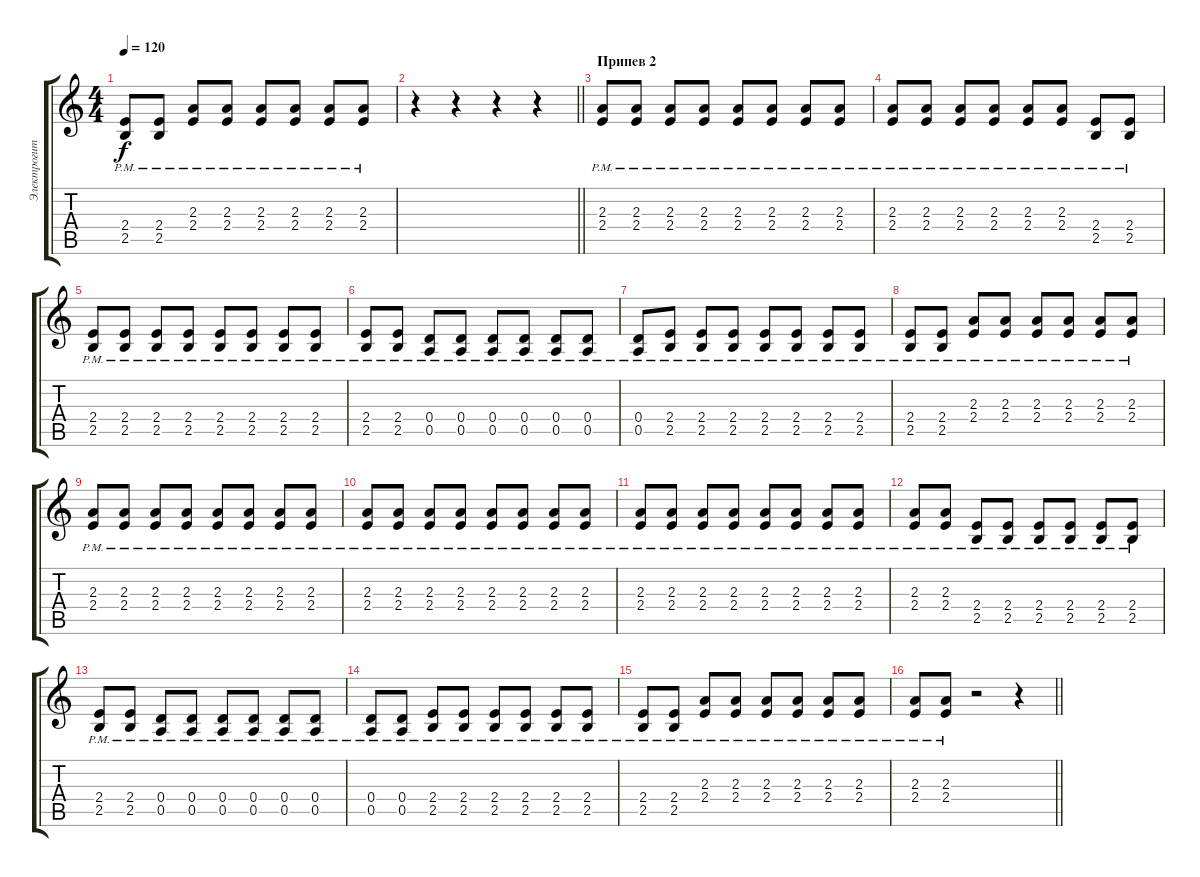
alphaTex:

\track ("Электрогитара 2" "Электрогит") {instrument distortionguitar}
\staff {score tabs}
\tuning (E4 B3 G3 D3 A2 E2) {hide}
\ts (4 4)
\tempo 120
\clef g2
\ks c
(2.4{pm} 2.5).8{dy f} (2.4{pm} 2.5{pm}).8 (2.3{pm} 2.4{pm}).8 (2.3{pm} 2.4{pm}).8 (2.3{pm} 2.4{pm}).8 (2.3{pm} 2.4{pm}).8 (2.3{pm} 2.4{pm}).8 (2.3{pm} 2.4{pm}).8 |
\barLineRight lightlight
r.4 r.4 r.4 r.4 |
\section ("" "Припев 2")
(2.3{pm} 2.4{pm}).8 (2.3{pm} 2.4{pm}).8 (2.3{pm} 2.4{pm}).8 (2.3{pm} 2.4{pm}).8 (2.3{pm} 2.4{pm}).8 (2.3{pm} 2.4{pm}).8 (2.3{pm} 2.4{pm}).8 (2.3{pm} 2.4{pm}).8 |
(2.3{pm} 2.4{pm}).8 (2.3{pm} 2.4{pm}).8 (2.3{pm} 2.4{pm}).8 (2.3{pm} 2.4{pm}).8 (2.3{pm} 2.4{pm}).8 (2.3{pm} 2.4{pm}).8 (2.4{pm} 2.5{pm}).8 (2.4{pm} 2.5{pm}).8 |
(2.4{pm} 2.5{pm}).8 (2.4{pm} 2.5{pm}).8 (2.4{pm} 2.5{pm}).8 (2.4{pm} 2.5{pm}).8 (2.4{pm} 2.5{pm}).8 (2.4{pm} 2.5{pm}).8 (2.4{pm} 2.5{pm}).8 (2.4{pm} 2.5{pm}).8 |
(2.4{pm} 2.5{pm}).8 (2.4{pm} 2.5{pm}).8 (0.4{pm} 0.5{pm}).8 (0.4{pm} 0.5{pm}).8 (0.4{pm} 0.5{pm}).8 (0.4{pm} 0.5{pm}).8 (0.4{pm} 0.5{pm}).8 (0.4{pm} 0.5{pm}).8 |
(0.4{pm} 0.5{pm}).8 (2.4{pm} 2.5{pm}).8 (2.4{pm} 2.5{pm}).8 (2.4{pm} 2.5{pm}).8 (2.4{pm} 2.5{pm}).8 (2.4{pm} 2.5{pm}).8 (2.4{pm} 2.5{pm}).8 (2.4{pm} 2.5{pm}).8 |
(2.4{pm} 2.5{pm}).8 (2.4{pm} 2.5{pm}).8 (2.3{pm} 2.4{pm}).8 (2.3{pm} 2.4{pm}).8 (2.3{pm} 2.4{pm}).8 (2.3{pm} 2.4{pm}).8 (2.3{pm} 2.4{pm}).8 (2.3{pm} 2.4{pm}).8 |
(2.3{pm} 2.4{pm}).8 (2.3{pm} 2.4{pm}).8 (2.3{pm} 2.4{pm}).8 (2.3{pm} 2.4{pm}).8 (2.3{pm} 2.4{pm}).8 (2.3{pm} 2.4{pm}).8 (2.3{pm} 2.4{pm}).8 (2.3{pm} 2.4{pm}).8 |
(2.3{pm} 2.4{pm}).8 (2.3{pm} 2.4{pm}).8 (2.3{pm} 2.4{pm}).8 (2.3{pm} 2.4{pm}).8 (2.3{pm} 2.4{pm}).8 (2.3{pm} 2.4{pm}).8 (2.3{pm} 2.4{pm}).8 (2.3{pm} 2.4{pm}).8 |
(2.3{pm} 2.4{pm}).8 (2.3{pm} 2.4{pm}).8 (2.3{pm} 2.4{pm}).8 (2.3{pm} 2.4{pm}).8 (2.3{pm} 2.4{pm}).8 (2.3{pm} 2.4{pm}).8 (2.3{pm} 2.4{pm}).8 (2.3{pm} 2.4{pm}).8 |
(2.3{pm} 2.4{pm}).8 (2.3 2.4{pm}).8 (2.4{pm} 2.5{pm}).8 (2.4{pm} 2.5{pm}).8 (2.4{pm} 2.5{pm}).8 (2.4{pm} 2.5{pm}).8 (2.4{pm} 2.5{pm}).8 (2.4{pm} 2.5{pm}).8 |
(2.4{pm} 2.5{pm}).8 (2.4{pm} 2.5{pm}).8 (0.4{pm} 0.5{pm}).8 (0.4{pm} 0.5{pm}).8 (0.4{pm} 0.5{pm}).8 (0.4{pm} 0.5{pm}).8 (0.4{pm} 0.5{pm}).8 (0.4{pm} 0.5{pm}).8 |
(0.4{pm} 0.5{pm}).8 (0.4{pm} 0.5{pm}).8 (2.4{pm} 2.5{pm}).8 (2.4{pm} 2.5{pm}).8 (2.4{pm} 2.5{pm}).8 (2.4{pm} 2.5{pm}).8 (2.4{pm} 2.5{pm}).8 (2.4{pm} 2.5{pm}).8 |
(2.4{pm} 2.5{pm}).8 (2.4{pm} 2.5{pm}).8 (2.3{pm} 2.4{pm}).8 (2.3{pm} 2.4{pm}).8 (2.3{pm} 2.4{pm}).8 (2.3{pm} 2.4{pm}).8 (2.3{pm} 2.4{pm}).8 (2.3{pm} 2.4{pm}).8 |
\barLineRight lightlight
(2.3{pm} 2.4{pm}).8 (2.3{pm} 2.4{pm}).8 r.2 r.4
